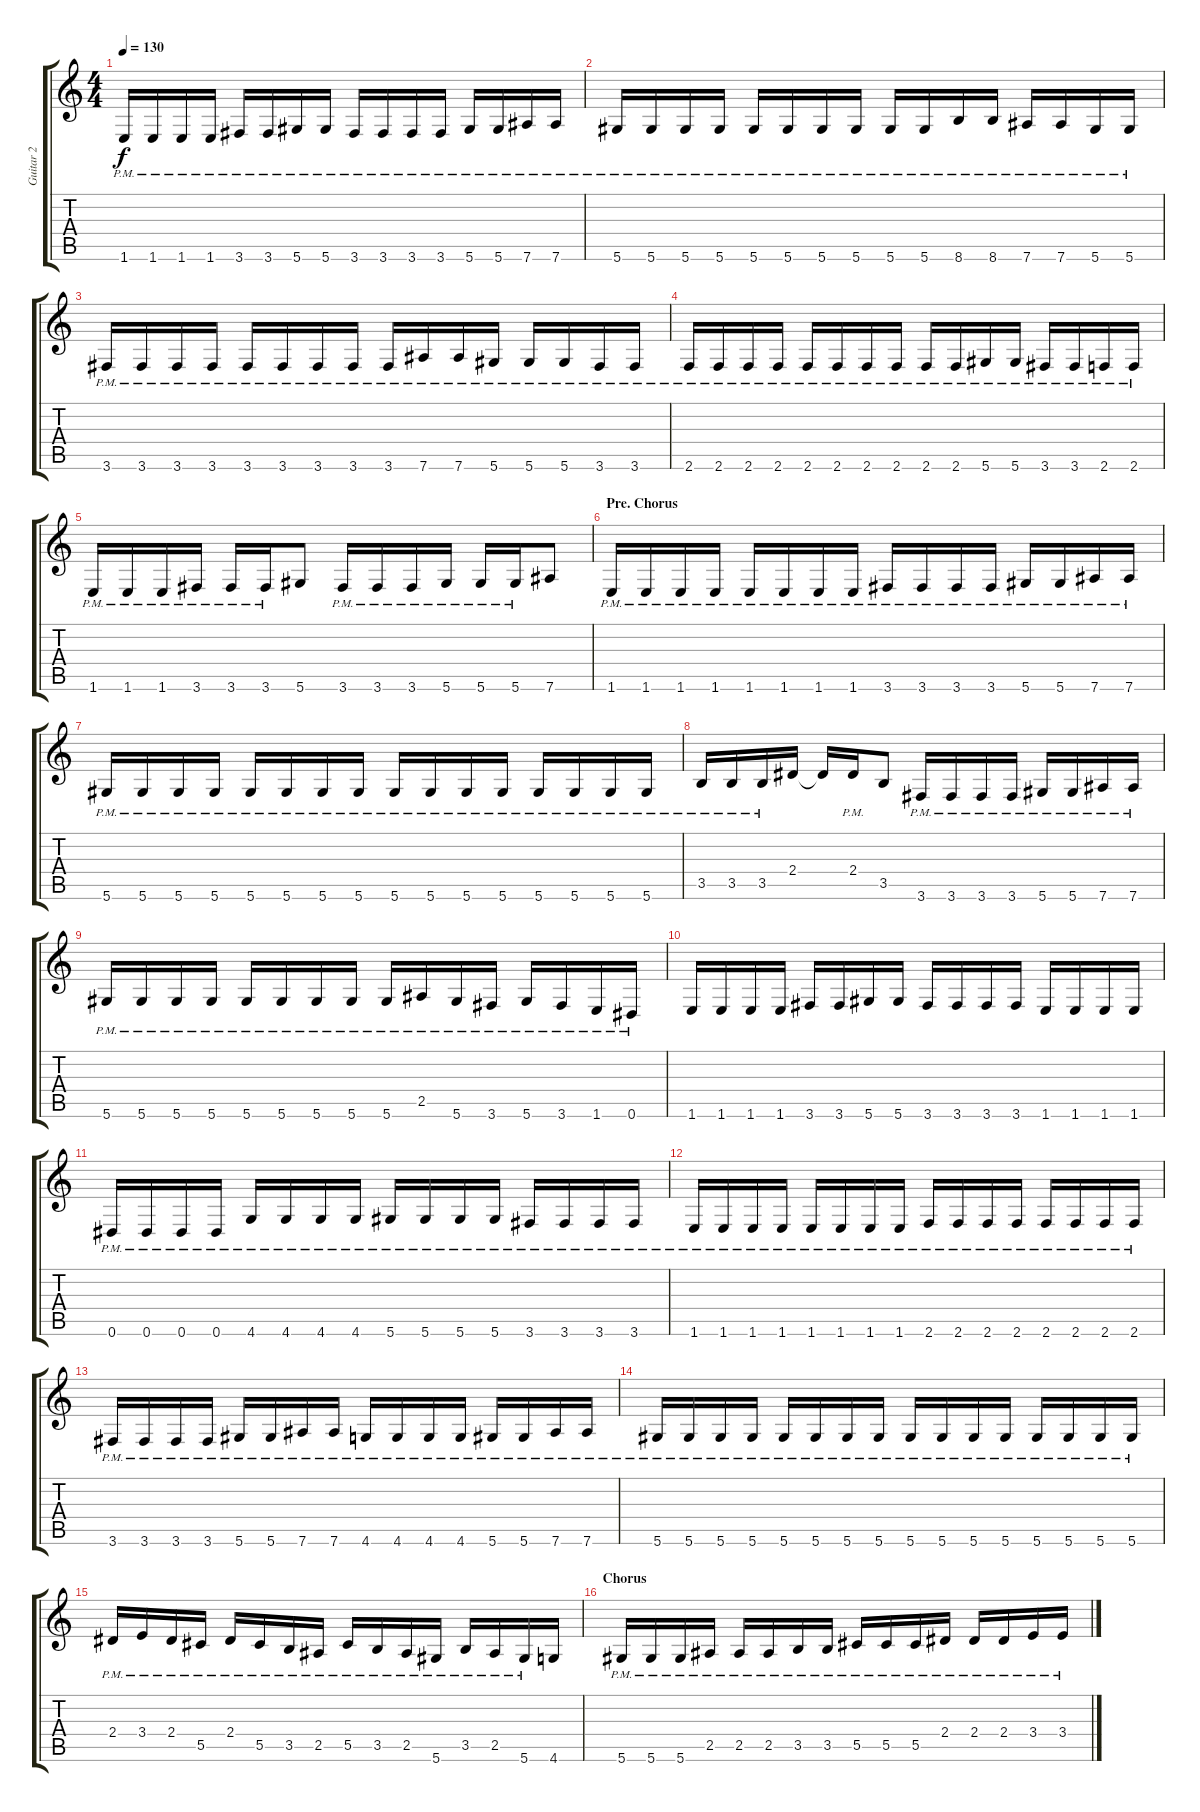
\track ("Guitar 2" "Guitar 2") {instrument overdrivenguitar}
\staff {score tabs}
\tuning (Eb4 Bb3 Gb3 Db3 Ab2 Eb2) {hide}
\ts (4 4)
\tempo 130
\clef g2
\ks c
1.6{pm}.16{dy f} 1.6{pm}.16 1.6{pm}.16 1.6{pm}.16 3.6{pm}.16 3.6{pm}.16 5.6{pm}.16 5.6{pm}.16 3.6{pm}.16 3.6{pm}.16 3.6{pm}.16 3.6{pm}.16 5.6{pm}.16 5.6{pm}.16 7.6{pm}.16 7.6{pm}.16 |
5.6{pm}.16 5.6{pm}.16 5.6{pm}.16 5.6{pm}.16 5.6{pm}.16 5.6{pm}.16 5.6{pm}.16 5.6{pm}.16 5.6{pm}.16 5.6{pm}.16 8.6{pm}.16 8.6{pm}.16 7.6{pm}.16 7.6{pm}.16 5.6{pm}.16 5.6{pm}.16 |
3.6{pm}.16 3.6{pm}.16 3.6{pm}.16 3.6{pm}.16 3.6{pm}.16 3.6{pm}.16 3.6{pm}.16 3.6{pm}.16 3.6{pm}.16 7.6{pm}.16 7.6{pm}.16 5.6{pm}.16 5.6{pm}.16 5.6{pm}.16 3.6{pm}.16 3.6{pm}.16 |
2.6{pm}.16 2.6{pm}.16 2.6{pm}.16 2.6{pm}.16 2.6{pm}.16 2.6{pm}.16 2.6{pm}.16 2.6{pm}.16 2.6{pm}.16 2.6{pm}.16 5.6{pm}.16 5.6{pm}.16 3.6{pm}.16 3.6{pm}.16 2.6{pm}.16 2.6{pm}.16 |
1.6{pm}.16 1.6{pm}.16 1.6{pm}.16 3.6{pm}.16 3.6{pm}.16 3.6{pm}.16 5.6.8 3.6{pm}.16 3.6{pm}.16 3.6{pm}.16 5.6{pm}.16 5.6{pm}.16 5.6{pm}.16 7.6.8 |
\section ("" "Pre. Chorus")
1.6{pm}.16 1.6{pm}.16 1.6{pm}.16 1.6{pm}.16 1.6{pm}.16 1.6{pm}.16 1.6{pm}.16 1.6{pm}.16 3.6{pm}.16 3.6{pm}.16 3.6{pm}.16 3.6{pm}.16 5.6{pm}.16 5.6{pm}.16 7.6{pm}.16 7.6{pm}.16 |
5.6{pm}.16 5.6{pm}.16 5.6{pm}.16 5.6{pm}.16 5.6{pm}.16 5.6{pm}.16 5.6{pm}.16 5.6{pm}.16 5.6{pm}.16 5.6{pm}.16 5.6{pm}.16 5.6{pm}.16 5.6{pm}.16 5.6{pm}.16 5.6{pm}.16 5.6{pm}.16 |
3.5{pm}.16 3.5{pm}.16 3.5{pm}.16 2.4.16 2.4{t}.16 2.4{pm}.16 3.5.8 3.6{pm}.16 3.6{pm}.16 3.6{pm}.16 3.6{pm}.16 5.6{pm}.16 5.6{pm}.16 7.6{pm}.16 7.6{pm}.16 |
5.6{pm}.16 5.6{pm}.16 5.6{pm}.16 5.6{pm}.16 5.6{pm}.16 5.6{pm}.16 5.6{pm}.16 5.6{pm}.16 5.6{pm}.16 2.5{pm}.16 5.6{pm}.16 3.6{pm}.16 5.6{pm}.16 3.6{pm}.16 1.6{pm}.16 0.6{pm}.16 |
1.6.16 1.6.16 1.6.16 1.6.16 3.6.16 3.6.16 5.6.16 5.6.16 3.6.16 3.6.16 3.6.16 3.6.16 1.6.16 1.6.16 1.6.16 1.6.16 |
0.6{pm}.16 0.6{pm}.16 0.6{pm}.16 0.6{pm}.16 4.6{pm}.16 4.6{pm}.16 4.6{pm}.16 4.6{pm}.16 5.6{pm}.16 5.6{pm}.16 5.6{pm}.16 5.6{pm}.16 3.6{pm}.16 3.6{pm}.16 3.6{pm}.16 3.6{pm}.16 |
1.6{pm}.16 1.6{pm}.16 1.6{pm}.16 1.6{pm}.16 1.6{pm}.16 1.6{pm}.16 1.6{pm}.16 1.6{pm}.16 2.6{pm}.16 2.6{pm}.16 2.6{pm}.16 2.6{pm}.16 2.6{pm}.16 2.6{pm}.16 2.6{pm}.16 2.6{pm}.16 |
3.6{pm}.16 3.6{pm}.16 3.6{pm}.16 3.6{pm}.16 5.6{pm}.16 5.6{pm}.16 7.6{pm}.16 7.6{pm}.16 4.6{pm}.16 4.6{pm}.16 4.6{pm}.16 4.6{pm}.16 5.6{pm}.16 5.6{pm}.16 7.6{pm}.16 7.6{pm}.16 |
5.6{pm}.16 5.6{pm}.16 5.6{pm}.16 5.6{pm}.16 5.6{pm}.16 5.6{pm}.16 5.6{pm}.16 5.6{pm}.16 5.6{pm}.16 5.6{pm}.16 5.6{pm}.16 5.6{pm}.16 5.6{pm}.16 5.6{pm}.16 5.6{pm}.16 5.6{pm}.16 |
2.4{pm}.16 3.4{pm}.16 2.4{pm}.16 5.5{pm}.16 2.4{pm}.16 5.5{pm}.16 3.5{pm}.16 2.5{pm}.16 5.5{pm}.16 3.5{pm}.16 2.5{pm}.16 5.6{pm}.16 3.5{pm}.16 2.5{pm}.16 5.6{pm}.16 4.6.16 |
\section ("" "Chorus")
5.6{pm}.16 5.6{pm}.16 5.6{pm}.16 2.5{pm}.16 2.5{pm}.16 2.5{pm}.16 3.5{pm}.16 3.5{pm}.16 5.5{pm}.16 5.5{pm}.16 5.5{pm}.16 2.4{pm}.16 2.4{pm}.16 2.4{pm}.16 3.4{pm}.16 3.4{pm}.16
